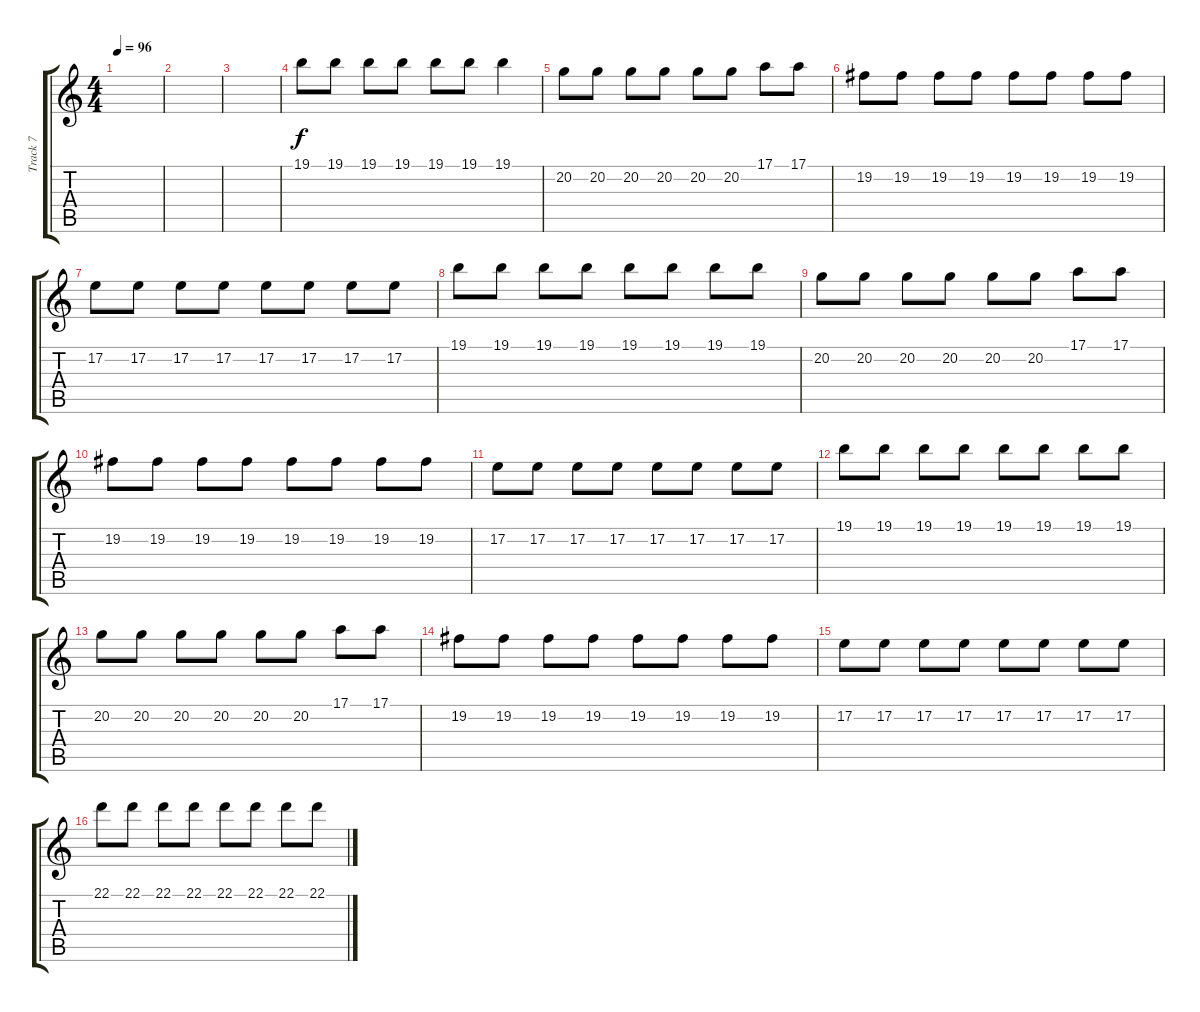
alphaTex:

\track ("Track 7" "Track 7") {instrument vibraphone}
\staff {score tabs}
\tuning (E4 B3 G3 D3 A2 E2) {hide}
\ts (4 4)
\tempo 96
\clef g2
\ks c
|
|
|
19.1.8{volume 5} 19.1.8 19.1.8 19.1.8 19.1.8 19.1.8 19.1.4 |
20.2.8 20.2.8 20.2.8 20.2.8 20.2.8 20.2.8 17.1.8 17.1.8 |
19.2.8{volume 7} 19.2.8 19.2.8 19.2.8 19.2.8 19.2.8 19.2.8 19.2.8 |
17.2.8 17.2.8 17.2.8 17.2.8 17.2.8 17.2.8 17.2.8 17.2.8 |
19.1.8 19.1.8 19.1.8 19.1.8 19.1.8 19.1.8 19.1.8 19.1.8 |
20.2.8 20.2.8 20.2.8 20.2.8 20.2.8 20.2.8 17.1.8 17.1.8 |
19.2.8 19.2.8 19.2.8 19.2.8 19.2.8 19.2.8 19.2.8 19.2.8 |
17.2.8 17.2.8 17.2.8 17.2.8 17.2.8 17.2.8 17.2.8 17.2.8 |
19.1.8 19.1.8 19.1.8 19.1.8 19.1.8 19.1.8 19.1.8 19.1.8 |
20.2.8 20.2.8 20.2.8 20.2.8 20.2.8 20.2.8 17.1.8 17.1.8 |
19.2.8 19.2.8 19.2.8 19.2.8 19.2.8 19.2.8 19.2.8 19.2.8 |
17.2.8 17.2.8 17.2.8 17.2.8 17.2.8 17.2.8 17.2.8 17.2.8 |
22.1.8 22.1.8 22.1.8 22.1.8 22.1.8 22.1.8 22.1.8 22.1.8
